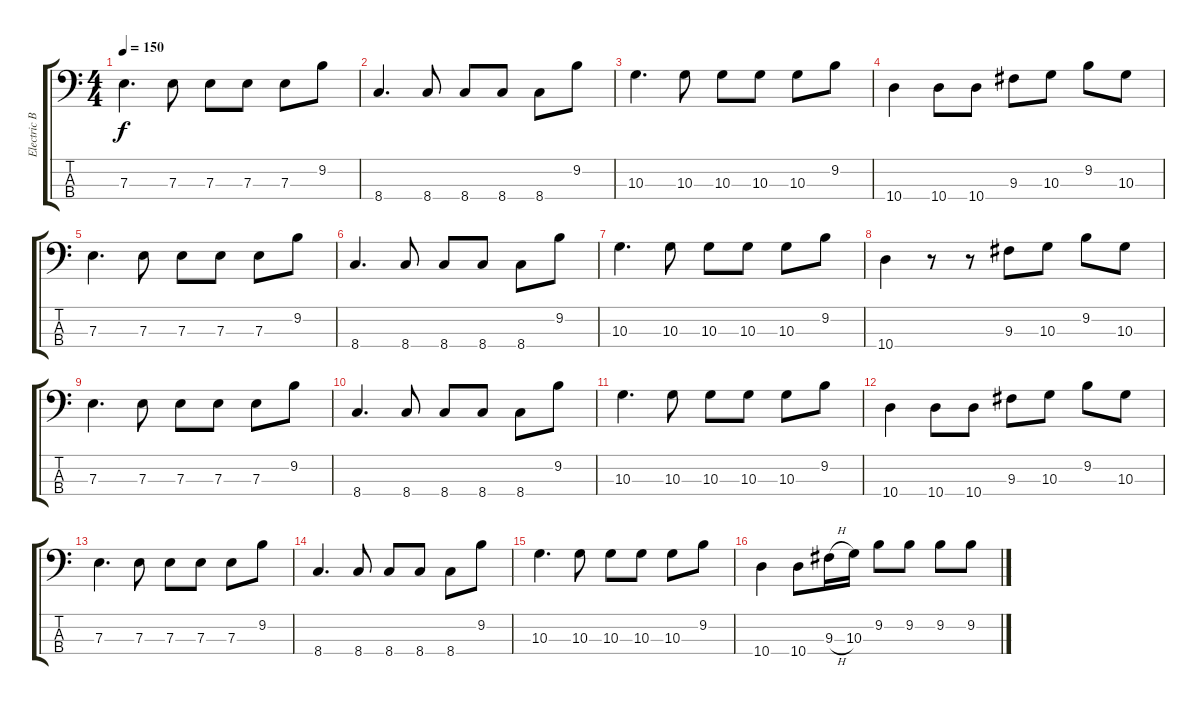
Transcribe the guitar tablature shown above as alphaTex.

\track ("Electric Bass" "Electric B") {instrument electricbassfinger}
\staff {score tabs}
\tuning (G2 D2 A1 E1) {hide}
\ts (4 4)
\tempo 150
\clef f4
\ks c
7.3.4{d dy f} 7.3.8 7.3.8 7.3.8 7.3.8 9.2.8 |
8.4.4{d} 8.4.8 8.4.8 8.4.8 8.4.8 9.2.8 |
10.3.4{d} 10.3.8 10.3.8 10.3.8 10.3.8 9.2.8 |
10.4.4 10.4.8 10.4.8 9.3.8 10.3.8 9.2.8 10.3.8 |
7.3.4{d} 7.3.8 7.3.8 7.3.8 7.3.8 9.2.8 |
8.4.4{d} 8.4.8 8.4.8 8.4.8 8.4.8 9.2.8 |
10.3.4{d} 10.3.8 10.3.8 10.3.8 10.3.8 9.2.8 |
10.4.4 r.8 r.8 9.3.8 10.3.8 9.2.8 10.3.8 |
7.3.4{d} 7.3.8 7.3.8 7.3.8 7.3.8 9.2.8 |
8.4.4{d} 8.4.8 8.4.8 8.4.8 8.4.8 9.2.8 |
10.3.4{d} 10.3.8 10.3.8 10.3.8 10.3.8 9.2.8 |
10.4.4 10.4.8 10.4.8 9.3.8 10.3.8 9.2.8 10.3.8 |
7.3.4{d} 7.3.8 7.3.8 7.3.8 7.3.8 9.2.8 |
8.4.4{d} 8.4.8 8.4.8 8.4.8 8.4.8 9.2.8 |
10.3.4{d} 10.3.8 10.3.8 10.3.8 10.3.8 9.2.8 |
10.4.4 10.4.8 9.3{h}.16 10.3.16 9.2.8 9.2.8 9.2.8 9.2.8
